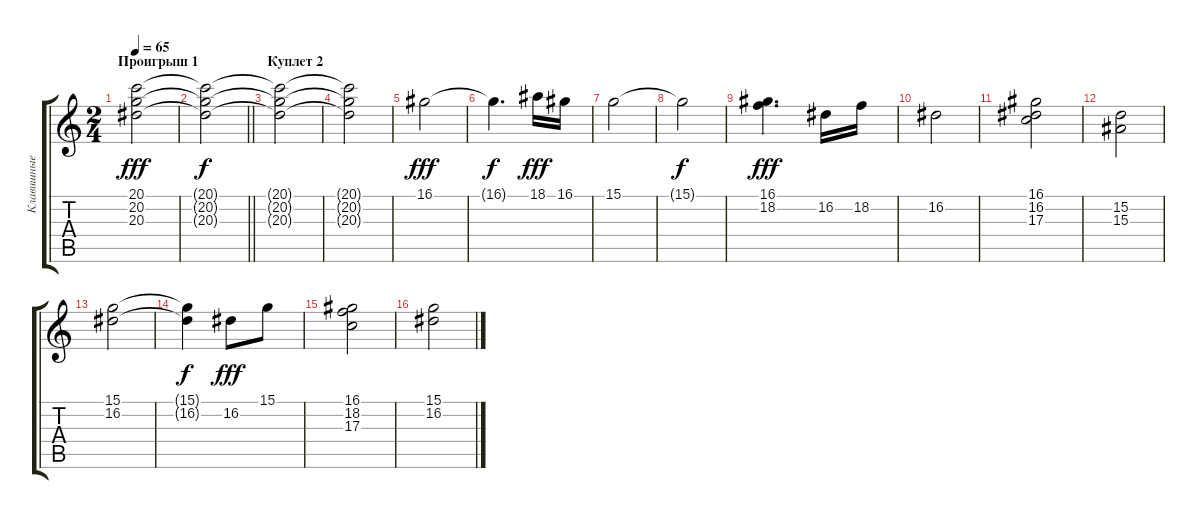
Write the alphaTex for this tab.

\track ("Клавишные 1" "Клавишные ") {instrument drawbarorgan}
\staff {score tabs}
\tuning (E4 B3 G3 D3 A2 E2) {hide}
\ts (2 4)
\section ("" "Проигрыш 1")
\tempo 65
\clef g2
\ks c
(20.1 20.2 20.3).2{dy fff} |
\barLineRight lightlight
(20.1{t} 20.2{t} 20.3{t}).2{dy f} |
\section ("" "Куплет 2")
(20.1{t} 20.2{t} 20.3{t}).2 |
(20.1{t} 20.2{t} 20.3{t}).2 |
16.1.2{dy fff} |
16.1{t}.4{d dy f} 18.1.16{dy fff} 16.1.16 |
15.1.2 |
15.1{t}.2{dy f} |
(16.1 18.2).4{d dy fff} 16.2.16 18.2.16 |
16.2.2 |
(16.1 16.2 17.3).2 |
(15.2 15.3).2 |
(15.1 16.2).2 |
(15.1{t} 16.2{t}).4{dy f} 16.2.8{dy fff} 15.1.8 |
(16.1 18.2 17.3).2 |
(15.1 16.2).2
